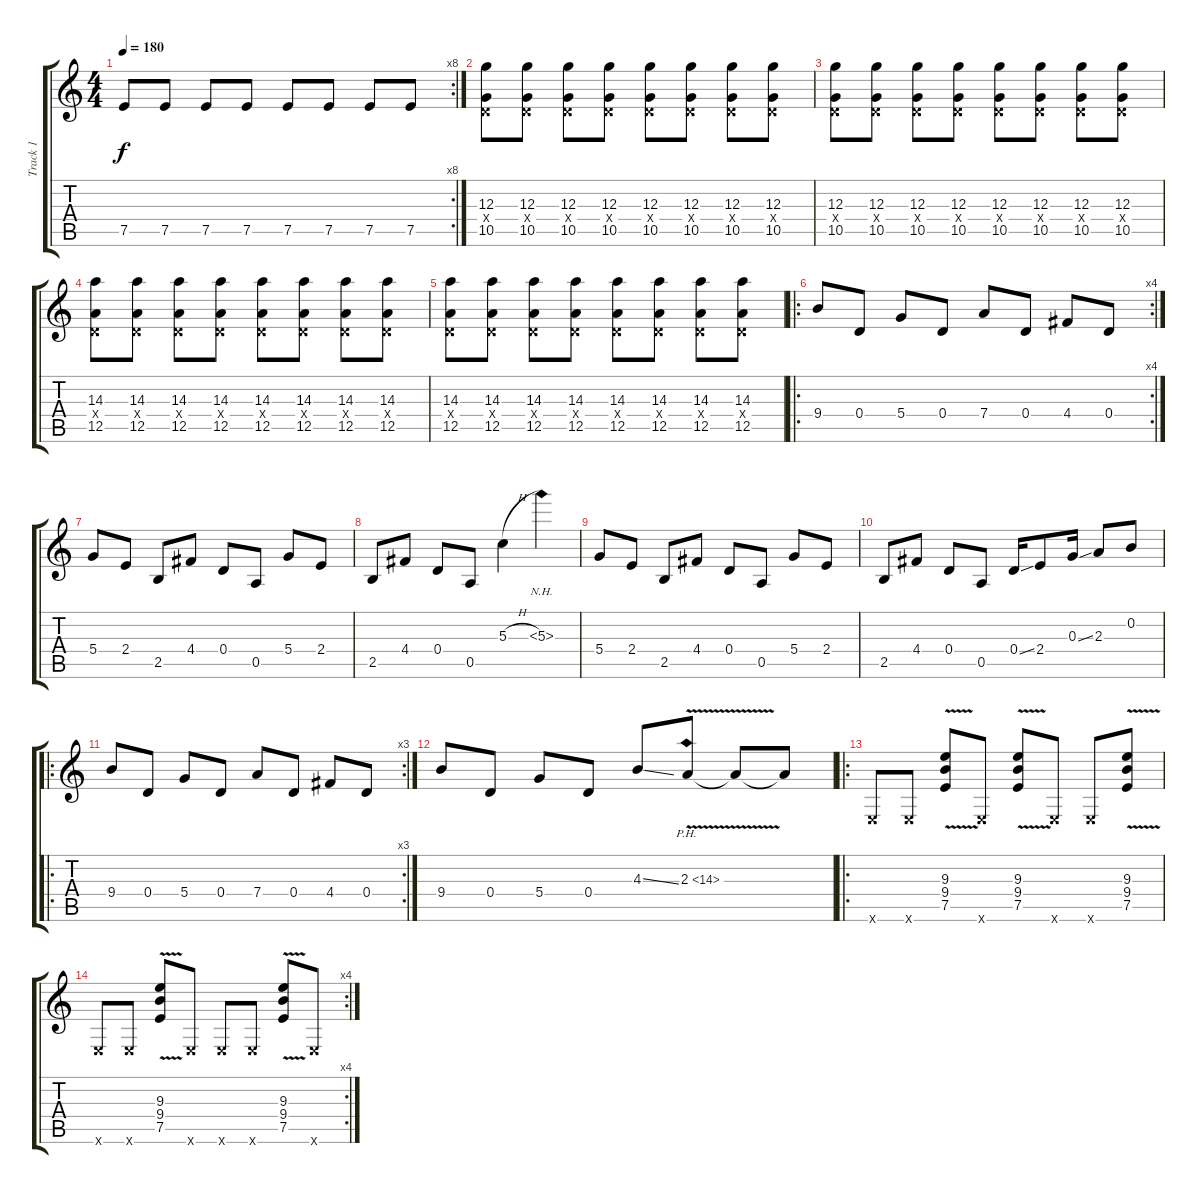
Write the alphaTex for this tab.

\track ("Track 1" "Track 1") {instrument distortionguitar}
\staff {score tabs}
\tuning (E4 B3 G3 D3 A2 E2) {hide}
\rc 8
\ts (4 4)
\tempo 180
\clef g2
\ks c
7.5.8{dy f} 7.5.8 7.5.8 7.5.8 7.5.8 7.5.8 7.5.8 7.5.8 |
(12.3 0.4{x} 10.5).8 (12.3 0.4{x} 10.5).8 (12.3 0.4{x} 10.5).8 (12.3 0.4{x} 10.5).8 (12.3 0.4{x} 10.5).8 (12.3 0.4{x} 10.5).8 (12.3 0.4{x} 10.5).8 (12.3 0.4{x} 10.5).8 |
(12.3 0.4{x} 10.5).8 (12.3 0.4{x} 10.5).8 (12.3 0.4{x} 10.5).8 (12.3 0.4{x} 10.5).8 (12.3 0.4{x} 10.5).8 (12.3 0.4{x} 10.5).8 (12.3 0.4{x} 10.5).8 (12.3 0.4{x} 10.5).8 |
(14.3 0.4{x} 12.5).8 (14.3 0.4{x} 12.5).8 (14.3 0.4{x} 12.5).8 (14.3 0.4{x} 12.5).8 (14.3 0.4{x} 12.5).8 (14.3 0.4{x} 12.5).8 (14.3 0.4{x} 12.5).8 (14.3 0.4{x} 12.5).8 |
(14.3 0.4{x} 12.5).8 (14.3 0.4{x} 12.5).8 (14.3 0.4{x} 12.5).8 (14.3 0.4{x} 12.5).8 (14.3 0.4{x} 12.5).8 (14.3 0.4{x} 12.5).8 (14.3 0.4{x} 12.5).8 (14.3 0.4{x} 12.5).8 |
\ro
\rc 4
9.4.8 0.4.8 5.4.8 0.4.8 7.4.8 0.4.8 4.4.8 0.4.8 |
5.4.8 2.4.8 2.5.8 4.4.8 0.4.8 0.5.8 5.4.8 2.4.8 |
2.5.8 4.4.8 0.4.8 0.5.8 5.3{h}.4 5.3{nh}.4 |
5.4.8 2.4.8 2.5.8 4.4.8 0.4.8 0.5.8 5.4.8 2.4.8 |
2.5.8 4.4.8 0.4.8 0.5.8 0.4{ss}.16 2.4.8 0.3{ss}.16 2.3.8 0.2.8 |
\ro
\rc 3
9.4.8 0.4.8 5.4.8 0.4.8 7.4.8 0.4.8 4.4.8 0.4.8 |
9.4.8 0.4.8 5.4.8 0.4.8 4.3{ss}.8 2.3{ph 12 v}.8 2.3{t}.8 2.3{t}.8 |
\ro
0.6{x}.8 0.6{x}.8 (9.3{v} 9.4{v} 7.5{v}).8 0.6{x}.8 (9.3{v} 9.4{v} 7.5{v}).8 0.6{x}.8 0.6{x}.8 (9.3{v} 9.4{v} 7.5{v}).8 |
\rc 4
0.6{x}.8 0.6{x}.8 (9.3{v} 9.4{v} 7.5{v}).8 0.6{x}.8 0.6{x}.8 0.6{x}.8 (9.3{v} 9.4{v} 7.5{v}).8 0.6{x}.8
